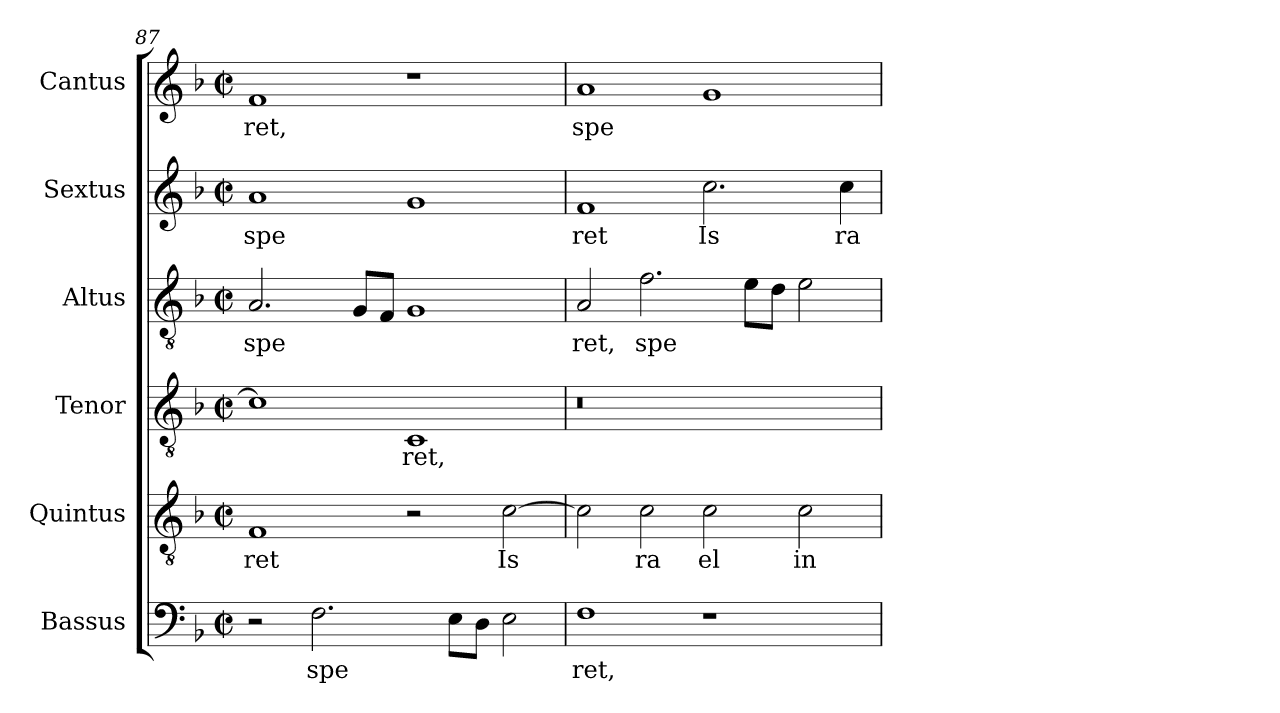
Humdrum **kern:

**kern	**text	**kern	**text	**kern	**text	**kern	**text	**kern	**text	**kern	**text
*part6	*part6	*part5	*part5	*part4	*part4	*part3	*part3	*part2	*part2	*part1	*part1
*staff6	*staff6	*staff5	*staff5	*staff4	*staff4	*staff3	*staff3	*staff2	*staff2	*staff1	*staff1
*I"Bassus	*	*I"Quintus	*	*I"Tenor	*	*I"Altus	*	*I"Sextus	*	*I"Cantus	*
*clefF4	*	*clefGv2	*	*clefGv2	*	*clefGv2	*	*clefG2	*	*clefG2	*
*k[b-]	*	*k[b-]	*	*k[b-]	*	*k[b-]	*	*k[b-]	*	*k[b-]	*
*F:	*	*F:	*	*F:	*	*F:	*	*F:	*	*F:	*
*M2/2	*	*M2/2	*	*M2/2	*	*M2/2	*	*M2/2	*	*M2/2	*
*met(c|)	*	*met(c|)	*	*met(c|)	*	*met(c|)	*	*met(c|)	*	*met(c|)	*
=87	=87	=87	=87	=87	=87	=87	=87	=87	=87	=87	=87
!	!	!	!LO:LY:b:cj	!	!	!	!LO:LY:b	!	!LO:LY:b:cj	!	!LO:LY:b:cj
2r	.	1F	ret	1c]	.	2.A/	spe	1a	spe	1f	ret,
!	!LO:LY:b	!	!	!	!	!	!	!	!	!	!
2.F\	spe	.	.	.	.	.	.	.	.	.	.
.	.	.	.	.	.	8G/L	.	.	.	.	.
.	.	.	.	.	.	8F/J	.	.	.	.	.
!	!	!	!	!	!LO:LY:b:cj	!	!	!	!	!	!
.	.	2r	.	1C	ret,	1G	.	1g	.	1r	.
8E\L	.	.	.	.	.	.	.	.	.	.	.
8D\J	.	.	.	.	.	.	.	.	.	.	.
!	!	!	!LO:LY:b:cj	!	!	!	!	!	!	!	!
2E\	.	[>2c\	Is	.	.	.	.	.	.	.	.
=88	=88	=88	=88	=88	=88	=88	=88	=88	=88	=88	=88
!	!LO:LY:b:cj	!	!	!	!	!	!LO:LY:b:cj	!	!LO:LY:b:cj	!	!LO:LY:b:cj
1F	ret,	2c\]	.	0r	.	2A/	ret,	1f	ret	1a	spe
!	!	!	!LO:LY:b:cj	!	!	!	!LO:LY:b	!	!	!	!
.	.	2c\	ra	.	.	2.f\	spe	.	.	.	.
!	!	!	!LO:LY:b:cj	!	!	!	!	!	!LO:LY:b:cj	!	!
1r	.	2c\	el	.	.	.	.	2.cc\	Is	1g	.
.	.	.	.	.	.	8e\L	.	.	.	.	.
.	.	.	.	.	.	8d\J	.	.	.	.	.
!	!	!	!LO:LY:b:cj	!	!	!	!	!	!	!	!
.	.	2c\	in	.	.	2e\	.	.	.	.	.
!	!	!	!	!	!	!	!	!	!LO:LY:b:cj	!	!
.	.	.	.	.	.	.	.	4cc\	ra	.	.
=	=	=	=	=	=	=	=	=	=	=	=
*-	*-	*-	*-	*-	*-	*-	*-	*-	*-	*-	*-
